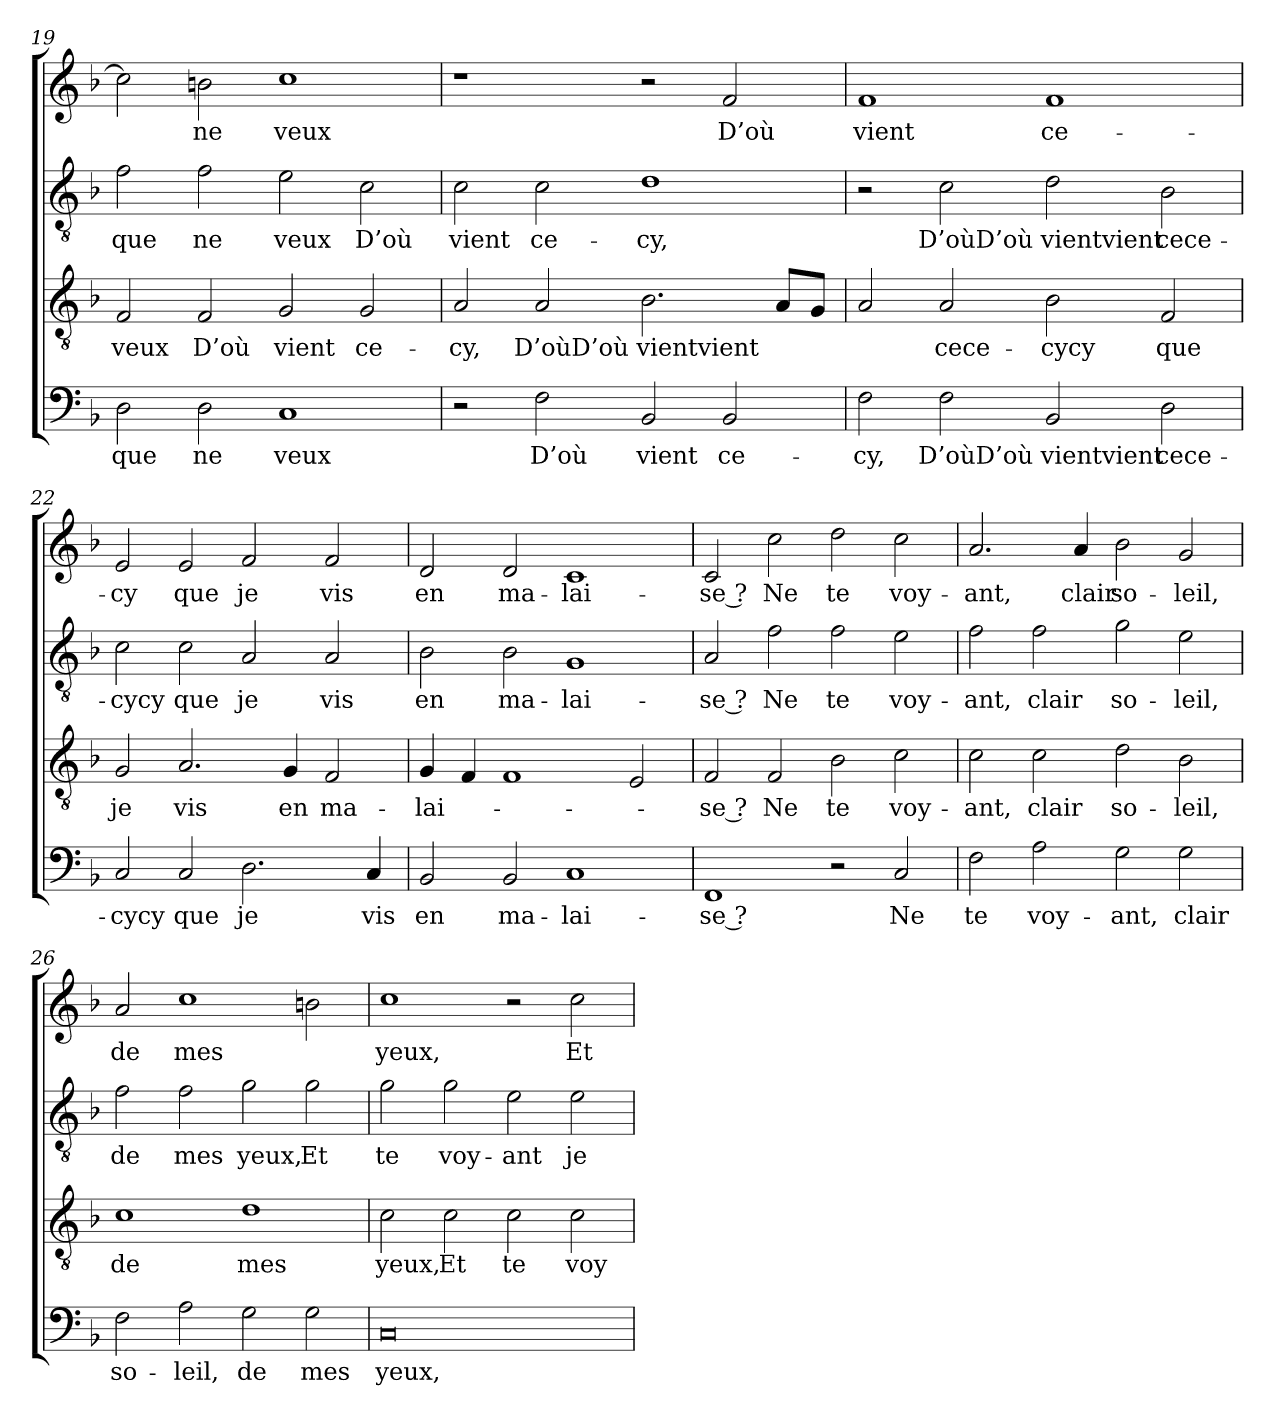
**kern	**text	**kern	**text	**kern	**text	**kern	**text
*part4	*part4	*part3	*part3	*part2	*part2	*part1	*part1
*staff4	*staff4	*staff3	*staff3	*staff2	*staff2	*staff1	*staff1
*clefF4	*	*clefGv2	*	*clefGv2	*	*clefG2	*
*k[b-]	*	*k[b-]	*	*k[b-]	*	*k[b-]	*
=19	=19	=19	=19	=19	=19	=19	=19
2D	que	2F	veux	2f	que	2cc]	.
2D	ne	2F	D’où	2f	ne	2bn	ne
1C	veux	2G	vient	2e	veux	1cc	veux
.	.	2G	ce-	2c	D’où	.	.
=20	=20	=20	=20	=20	=20	=20	=20
2r	.	2A	-cy,	2c	vient	1r	.
2F	D’où	2A	D’oùD’où	2c	ce-	.	.
2BB-	vient	2.B-	vientvient	1d	-cy,	2r	.
2BB-	ce-	.	.	.	.	2f	D’où
.	.	8AL	.	.	.	.	.
.	.	8GJ	.	.	.	.	.
=21	=21	=21	=21	=21	=21	=21	=21
2F	-cy,	2A	.	2r	.	1f	vient
2F	D’oùD’où	2A	cece-	2c	D’oùD’où	.	.
2BB-	vientvient	2B-	-cycy	2d	vientvient	1f	ce-
2D	cece-	2F	que	2B-	cece-	.	.
=22	=22	=22	=22	=22	=22	=22	=22
2C	-cycy	2G	je	2c	-cycy	2e	-cy
2C	que	2.A	vis	2c	que	2e	que
2.D	je	.	.	2A	je	2f	je
.	.	4G	en	.	.	.	.
.	.	2F	ma-	2A	vis	2f	vis
4C	vis	.	.	.	.	.	.
=23	=23	=23	=23	=23	=23	=23	=23
2BB-	en	4G	-lai-	2B-	en	2d	en
.	.	4F	.	.	.	.	.
2BB-	ma-	1F	.	2B-	ma-	2d	ma-
1C	-lai-	.	.	1G	-lai-	1c	-lai-
.	.	2E	.	.	.	.	.
!!LO:LB:g=z
=24	=24	=24	=24	=24	=24	=24	=24
1FF	-se ?	2F	-se ?	2A	-se ?	2c	-se ?
.	.	2F	Ne	2f	Ne	2cc	Ne
2r	.	2B-	te	2f	te	2dd	te
2C	Ne	2c	voy-	2e	voy-	2cc	voy-
=25	=25	=25	=25	=25	=25	=25	=25
2F	te	2c	-ant,	2f	-ant,	2.a	-ant,
2A	voy-	2c	clair	2f	clair	.	.
.	.	.	.	.	.	4a	clair
2G	-ant,	2d	so-	2g	so-	2b-	so-
2G	clair	2B-	-leil,	2e	-leil,	2g	-leil,
=26	=26	=26	=26	=26	=26	=26	=26
2F	so-	1c	de	2f	de	2a	de
2A	-leil,	.	.	2f	mes	1cc	mes
2G	de	1d	mes	2g	yeux,	.	.
2G	mes	.	.	2g	Et	2bn	.
=27	=27	=27	=27	=27	=27	=27	=27
0C	yeux,	2c	yeux,	2g	te	1cc	yeux,
.	.	2c	Et	2g	voy-	.	.
.	.	2c	te	2e	-ant	2r	.
.	.	2c	voy-	2e	je	2cc	Et
=	=	=	=	=	=	=	=
*-	*-	*-	*-	*-	*-	*-	*-
